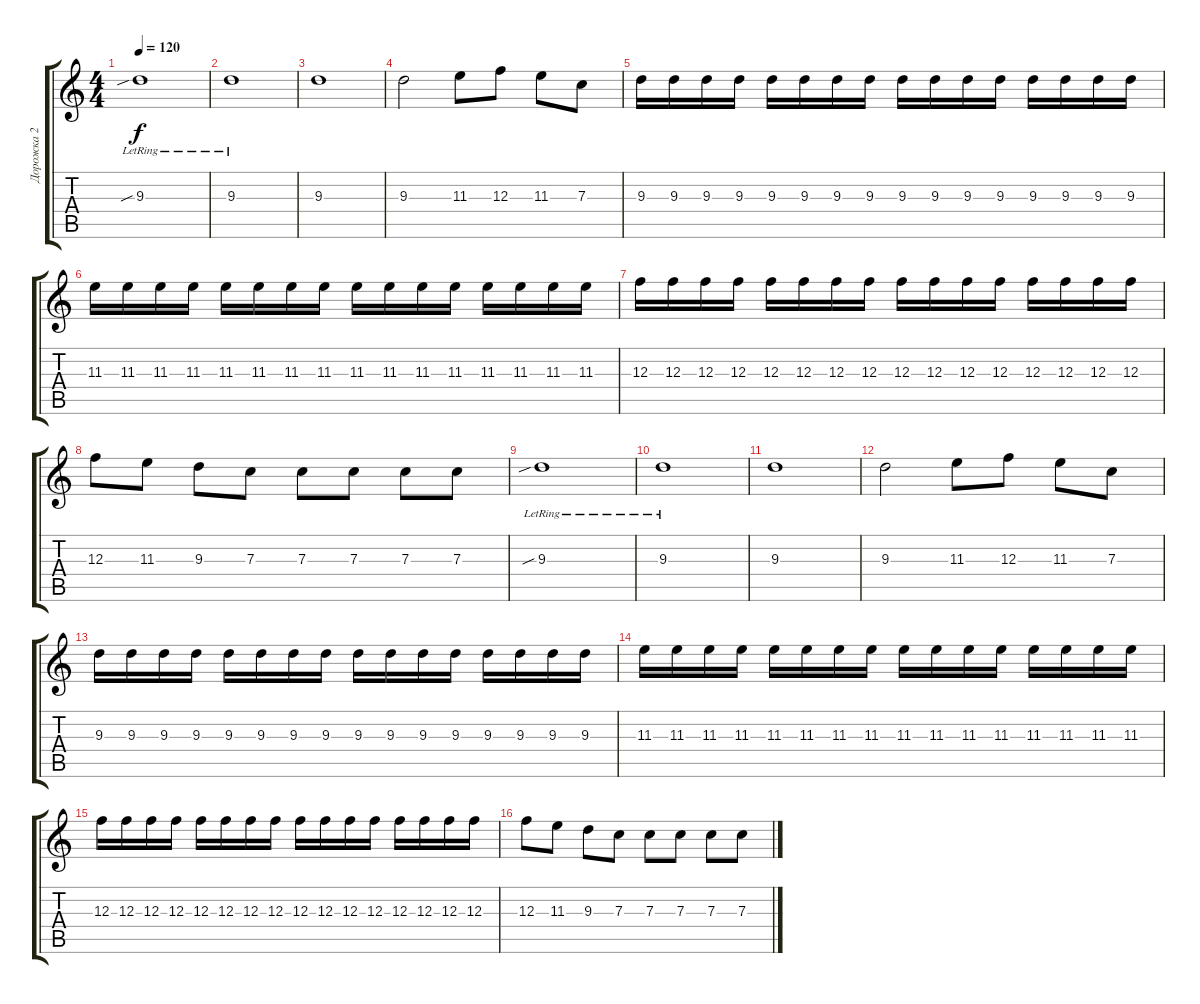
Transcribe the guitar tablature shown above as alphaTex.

\track ("Дорожка 2" "Дорожка 2") {instrument distortionguitar}
\staff {score tabs}
\tuning (D4 A3 F3 C3 G2 D2) {hide}
\ts (4 4)
\tempo 120
\clef g2
\ks c
9.3{sib lr}.1{dy f} |
9.3{lr}.1 |
9.3.1 |
9.3.2 11.3.8 12.3.8 11.3.8 7.3.8 |
9.3.16 9.3.16 9.3.16 9.3.16 9.3.16 9.3.16 9.3.16 9.3.16 9.3.16 9.3.16 9.3.16 9.3.16 9.3.16 9.3.16 9.3.16 9.3.16 |
11.3.16 11.3.16 11.3.16 11.3.16 11.3.16 11.3.16 11.3.16 11.3.16 11.3.16 11.3.16 11.3.16 11.3.16 11.3.16 11.3.16 11.3.16 11.3.16 |
12.3.16 12.3.16 12.3.16 12.3.16 12.3.16 12.3.16 12.3.16 12.3.16 12.3.16 12.3.16 12.3.16 12.3.16 12.3.16 12.3.16 12.3.16 12.3.16 |
12.3.8 11.3.8 9.3.8 7.3.8 7.3.8 7.3.8 7.3.8 7.3.8 |
9.3{sib lr}.1 |
9.3{lr}.1 |
9.3.1 |
9.3.2 11.3.8 12.3.8 11.3.8 7.3.8 |
9.3.16 9.3.16 9.3.16 9.3.16 9.3.16 9.3.16 9.3.16 9.3.16 9.3.16 9.3.16 9.3.16 9.3.16 9.3.16 9.3.16 9.3.16 9.3.16 |
11.3.16 11.3.16 11.3.16 11.3.16 11.3.16 11.3.16 11.3.16 11.3.16 11.3.16 11.3.16 11.3.16 11.3.16 11.3.16 11.3.16 11.3.16 11.3.16 |
12.3.16 12.3.16 12.3.16 12.3.16 12.3.16 12.3.16 12.3.16 12.3.16 12.3.16 12.3.16 12.3.16 12.3.16 12.3.16 12.3.16 12.3.16 12.3.16 |
12.3.8 11.3.8 9.3.8 7.3.8 7.3.8 7.3.8 7.3.8 7.3.8
